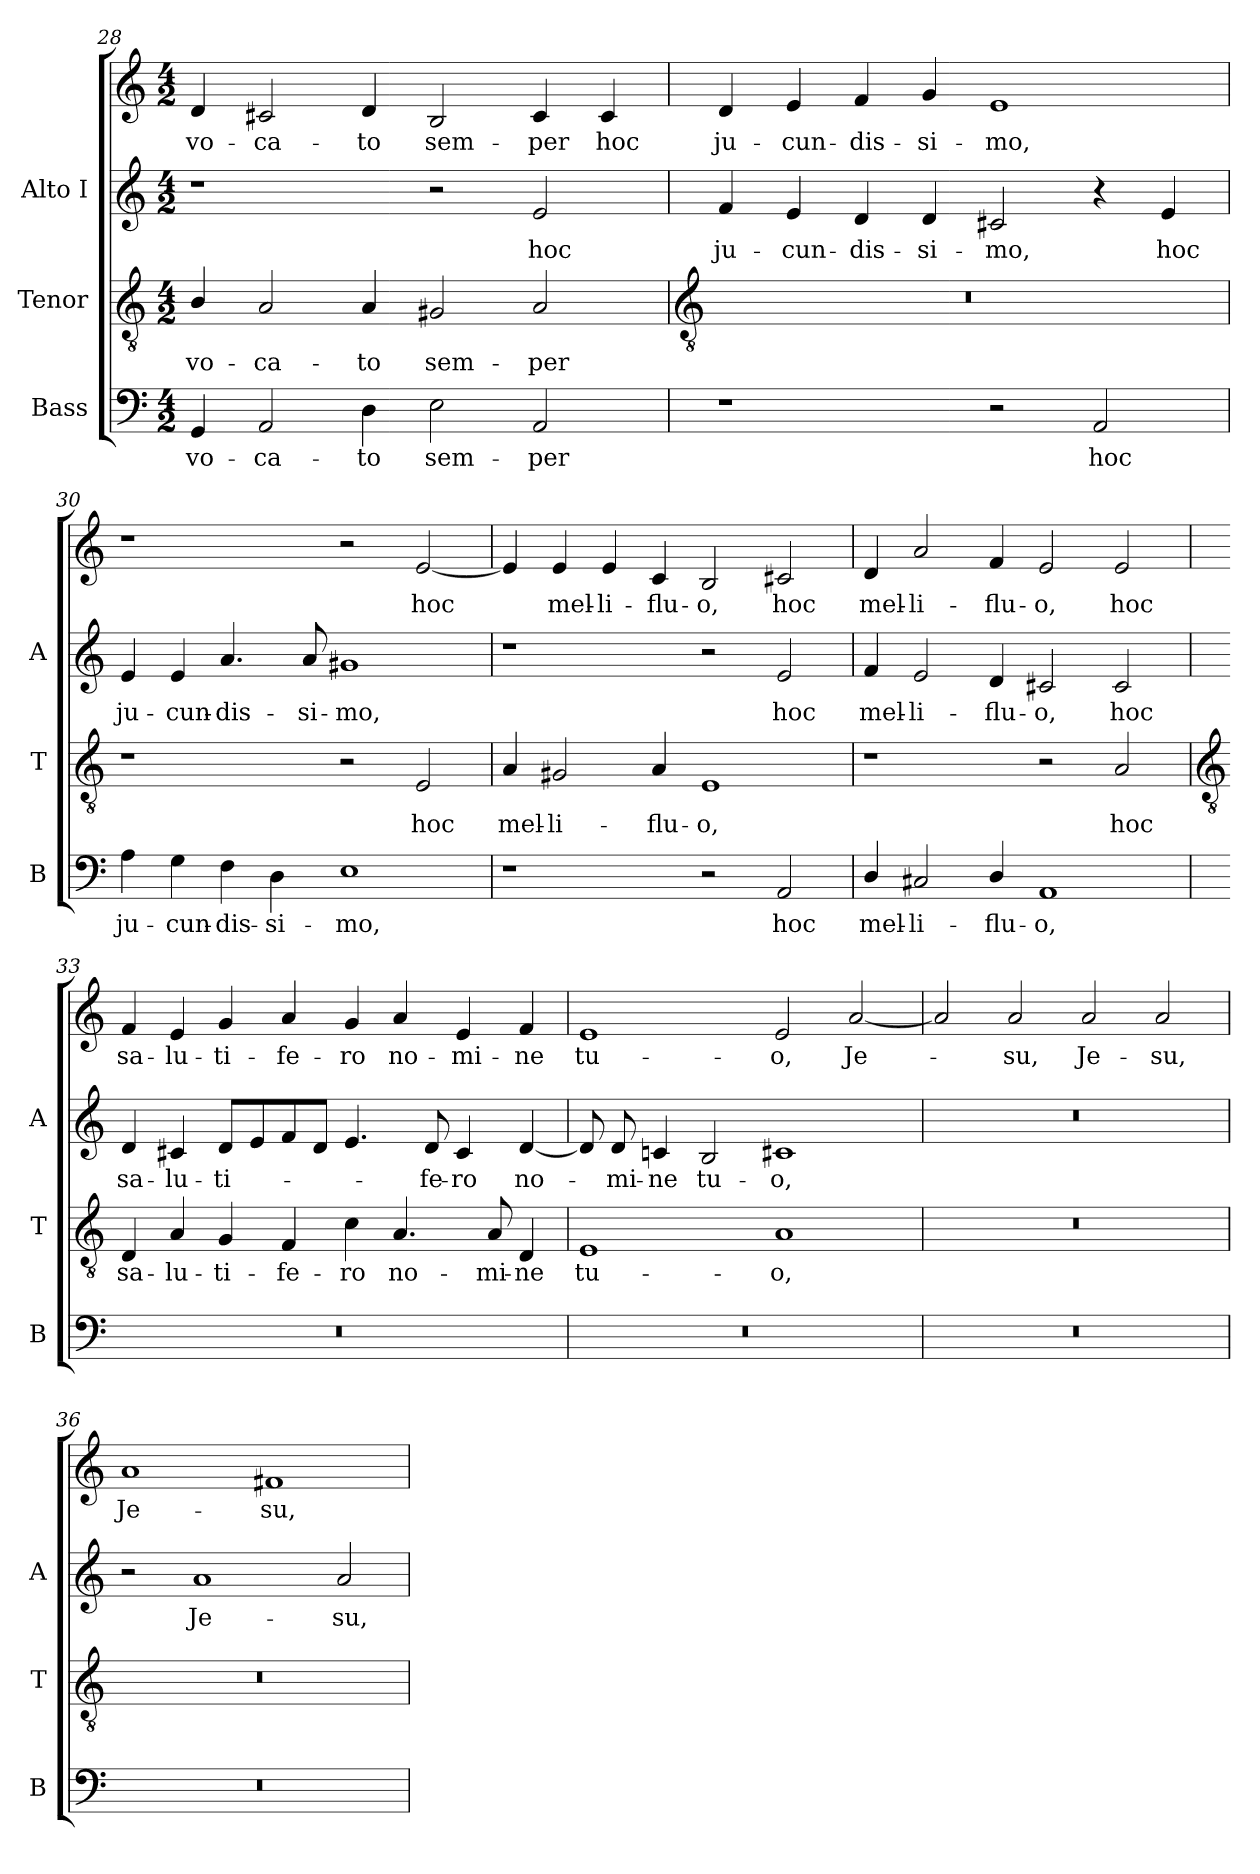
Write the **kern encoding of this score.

**kern	**text	**kern	**text	**kern	**text	**kern	**text
*part3	*part3	*part2	*part2	*part1	*part1	*part1	*part1
*staff4	*staff4	*staff3	*staff3	*staff2	*staff2	*staff1	*staff1
*I"Bass	*	*I"Tenor	*	*I"Alto I	*	*	*
*I'B	*	*I'T	*	*I'A	*	*	*
*clefF4	*	*clefGv2	*	*clefG2	*	*clefG2	*
*k[]	*	*k[]	*	*k[]	*	*k[]	*
*C:	*	*C:	*	*C:	*	*C:	*
*M4/2	*	*M4/2	*	*M4/2	*	*M4/2	*
=28	=28	=28	=28	=28	=28	=28	=28
!	!LO:LY:b	!	!LO:LY:b	!	!	!	!LO:LY:b
4GG	-vo-	4B/	-vo-	1r	.	4d	vo-
!	!LO:LY:b	!	!LO:LY:b	!	!	!	!LO:LY:b
2AA	-ca-	2A	-ca-	.	.	2c#X	-ca-
!	!LO:LY:b	!	!LO:LY:b	!	!	!	!LO:LY:b
4D	-to	4A	-to	.	.	4d	-to
!	!LO:LY:b	!	!LO:LY:b	!	!	!	!LO:LY:b
2E	sem-	2G#X	sem-	2r	.	2B	sem-
!	!LO:LY:b	!	!LO:LY:b	!	!LO:LY:b	!	!LO:LY:b
2AA	-per	2A	-per	2e	hoc	4c#	-per
!	!	!	!	!	!	!	!LO:LY:b
.	.	.	.	.	.	4c#	hoc
!!LO:LB:g=z
=29	=29	=29	=29	=29	=29	=29	=29
*	*	*clefGv2	*	*	*	*	*
!	!	!	!	!	!LO:LY:b	!	!LO:LY:b
1r	.	0r	.	4f	ju-	4d	ju-
!	!	!	!	!	!LO:LY:b	!	!LO:LY:b
.	.	.	.	4e	-cun-	4e	-cun-
!	!	!	!	!	!LO:LY:b	!	!LO:LY:b
.	.	.	.	4d	-dis-	4f	-dis-
!	!	!	!	!	!LO:LY:b	!	!LO:LY:b
.	.	.	.	4d	-si-	4g	-si-
!	!	!	!	!	!LO:LY:b	!	!LO:LY:b
2r	.	.	.	2c#X	-mo,	1e	-mo,
!	!LO:LY:b	!	!	!	!	!	!
2AA	hoc	.	.	4r	.	.	.
!	!	!	!	!	!LO:LY:b	!	!
.	.	.	.	4e	hoc	.	.
=30	=30	=30	=30	=30	=30	=30	=30
!	!LO:LY:b	!	!	!	!LO:LY:b	!	!
4A	ju-	1r	.	4e	ju-	1r	.
!	!LO:LY:b	!	!	!	!LO:LY:b	!	!
4G	-cun-	.	.	4e	-cun-	.	.
!	!LO:LY:b	!	!	!	!LO:LY:b	!	!
4F	-dis-	.	.	4.a	-dis-	.	.
!	!LO:LY:b	!	!	!	!	!	!
4D	-si-	.	.	.	.	.	.
!	!	!	!	!	!LO:LY:b	!	!
.	.	.	.	8a	-si-	.	.
!	!LO:LY:b	!	!	!	!LO:LY:b	!	!
1E	-mo,	2r	.	1g#X	-mo,	2r	.
!	!	!	!LO:LY:b	!	!	!	!LO:LY:b
.	.	2E	hoc	.	.	[2e	hoc
=31	=31	=31	=31	=31	=31	=31	=31
!	!	!	!LO:LY:b	!	!	!	!
1r	.	4A	mel-	1r	.	4e]	.
!	!	!	!LO:LY:b	!	!	!	!LO:LY:b
.	.	2G#X	-li-	.	.	4e	mel-
!	!	!	!	!	!	!	!LO:LY:b
.	.	.	.	.	.	4e	-li-
!	!	!	!LO:LY:b	!	!	!	!LO:LY:b
.	.	4A	-flu-	.	.	4c	-flu-
!	!	!	!LO:LY:b	!	!	!	!LO:LY:b
2r	.	1E	-o,	2r	.	2B	-o,
!	!LO:LY:b	!	!	!	!LO:LY:b	!	!LO:LY:b
2AA	hoc	.	.	2e	hoc	2c#X	hoc
=32	=32	=32	=32	=32	=32	=32	=32
!	!LO:LY:b	!	!	!	!LO:LY:b	!	!LO:LY:b
4D/	mel-	1r	.	4f	mel-	4d	mel-
!	!LO:LY:b	!	!	!	!LO:LY:b	!	!LO:LY:b
2C#X	-li-	.	.	2e	-li-	2a	-li-
!	!LO:LY:b	!	!	!	!LO:LY:b	!	!LO:LY:b
4D/	-flu-	.	.	4d	-flu-	4f	-flu-
!	!LO:LY:b	!	!	!	!LO:LY:b	!	!LO:LY:b
1AA	-o,	2r	.	2c#X	-o,	2e	-o,
!	!	!	!LO:LY:b	!	!LO:LY:b	!	!LO:LY:b
.	.	2A	hoc	2c#	hoc	2e	hoc
!!LO:LB:g=z
=33	=33	=33	=33	=33	=33	=33	=33
*	*	*clefGv2	*	*	*	*	*
!	!	!	!LO:LY:b	!	!LO:LY:b	!	!LO:LY:b
0r	.	4D	sa-	4d	sa-	4f	sa-
!	!	!	!LO:LY:b	!	!LO:LY:b	!	!LO:LY:b
.	.	4A	-lu-	4c#X	-lu-	4e	-lu-
!	!	!	!LO:LY:b	!	!LO:LY:b	!	!LO:LY:b
.	.	4G	-ti-	8dL	-ti-	4g	-ti-
.	.	.	.	8e	.	.	.
!	!	!	!LO:LY:b	!	!	!	!LO:LY:b
.	.	4F	-fe-	8f	.	4a	-fe-
.	.	.	.	8dJ	.	.	.
!	!	!	!LO:LY:b	!	!	!	!LO:LY:b
.	.	4c	-ro	4.e	.	4g	-ro
!	!	!	!LO:LY:b	!	!	!	!LO:LY:b
.	.	4.A	no-	.	.	4a	no-
!	!	!	!	!	!LO:LY:b	!	!
.	.	.	.	8d	fe-	.	.
!	!	!	!	!	!LO:LY:b	!	!LO:LY:b
.	.	.	.	4c#	-ro	4e	-mi-
!	!	!	!LO:LY:b	!	!	!	!
.	.	8A	-mi-	.	.	.	.
!	!	!	!LO:LY:b	!	!LO:LY:b	!	!LO:LY:b
.	.	4D	-ne	[4d	no-	4f	-ne
=34	=34	=34	=34	=34	=34	=34	=34
!	!	!	!LO:LY:b	!	!	!	!LO:LY:b
0r	.	1E	tu-	8d]	.	1e	tu-
!	!	!	!	!	!LO:LY:b	!	!
.	.	.	.	8d	mi-	.	.
!	!	!	!	!	!LO:LY:b	!	!
.	.	.	.	4cn	-ne	.	.
!	!	!	!	!	!LO:LY:b	!	!
.	.	.	.	2B	tu-	.	.
!	!	!	!LO:LY:b	!	!LO:LY:b	!	!LO:LY:b
.	.	1A	-o,	1c#X	-o,	2e	-o,
!	!	!	!	!	!	!	!LO:LY:b
.	.	.	.	.	.	[2a	Je-
=35	=35	=35	=35	=35	=35	=35	=35
0r	.	0r	.	0r	.	2a]	.
!	!	!	!	!	!	!	!LO:LY:b
.	.	.	.	.	.	2a	su,
!	!	!	!	!	!	!	!LO:LY:b
.	.	.	.	.	.	2a	Je-
!	!	!	!	!	!	!	!LO:LY:b
.	.	.	.	.	.	2a	-su,
=36	=36	=36	=36	=36	=36	=36	=36
!	!	!	!	!	!	!	!LO:LY:b
0r	.	0r	.	2r	.	1a	Je-
!	!	!	!	!	!LO:LY:b	!	!
.	.	.	.	1a	Je-	.	.
!	!	!	!	!	!	!	!LO:LY:b
.	.	.	.	.	.	1f#X	-su,
!	!	!	!	!	!LO:LY:b	!	!
.	.	.	.	2a	-su,	.	.
=	=	=	=	=	=	=	=
*-	*-	*-	*-	*-	*-	*-	*-
